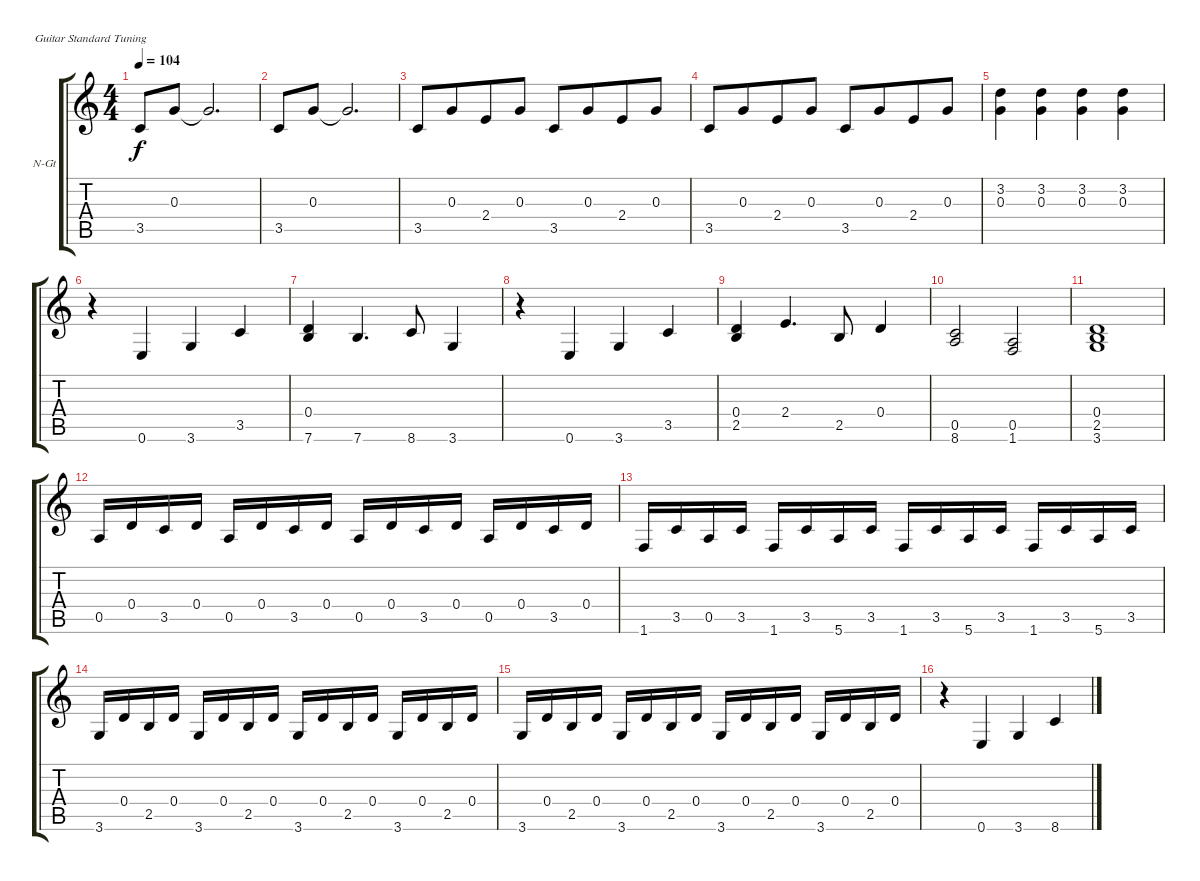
\defaultSystemsLayout 4
\bracketExtendMode groupsimilarinstruments
\firstSystemTrackNameOrientation horizontal
\otherSystemsTrackNameOrientation horizontal
\track ("Nylon Guitar" "N-Gt") {instrument acousticguitarnylon}
\staff {score tabs}
\tuning (E4 B3 G3 D3 A2 E2)
\ts (4 4)
\tempo 104
\clef g2
\ks c
3.5.8{dy f instrument acousticguitarnylon} 0.3.8 0.3{t}.2{d} |
3.5.8 0.3.8 0.3{t}.2{d} |
\beaming (8 4 4)
3.5.8 0.3.8 2.4.8 0.3.8 3.5.8 0.3.8 2.4.8 0.3.8 |
3.5.8 0.3.8 2.4.8 0.3.8 3.5.8 0.3.8 2.4.8 0.3.8 |
(3.2 0.3).4 (3.2 0.3).4 (3.2 0.3).4 (3.2 0.3).4 |
\beaming (8 2 2 2 2)
r.4 0.6.4 3.6.4 3.5.4 |
(0.4 7.6).4 7.6.4{d} 8.6.8 3.6.4 |
r.4 0.6.4 3.6.4 3.5.4 |
(0.4 2.5).4 2.4.4{d} 2.5.8 0.4.4 |
(0.5 8.6).2 (0.5 1.6).2 |
(0.4 2.5 3.6).1 |
0.5.16 0.4.16 3.5.16 0.4.16 0.5.16 0.4.16 3.5.16 0.4.16 0.5.16 0.4.16 3.5.16 0.4.16 0.5.16 0.4.16 3.5.16 0.4.16 |
1.6.16 3.5.16 0.5.16 3.5.16 1.6.16 3.5.16 5.6.16 3.5.16 1.6.16 3.5.16 5.6.16 3.5.16 1.6.16 3.5.16 5.6.16 3.5.16 |
3.6.16 0.4.16 2.5.16 0.4.16 3.6.16 0.4.16 2.5.16 0.4.16 3.6.16 0.4.16 2.5.16 0.4.16 3.6.16 0.4.16 2.5.16 0.4.16 |
3.6.16 0.4.16 2.5.16 0.4.16 3.6.16 0.4.16 2.5.16 0.4.16 3.6.16 0.4.16 2.5.16 0.4.16 3.6.16 0.4.16 2.5.16 0.4.16 |
r.4 0.6.4 3.6.4 8.6.4
